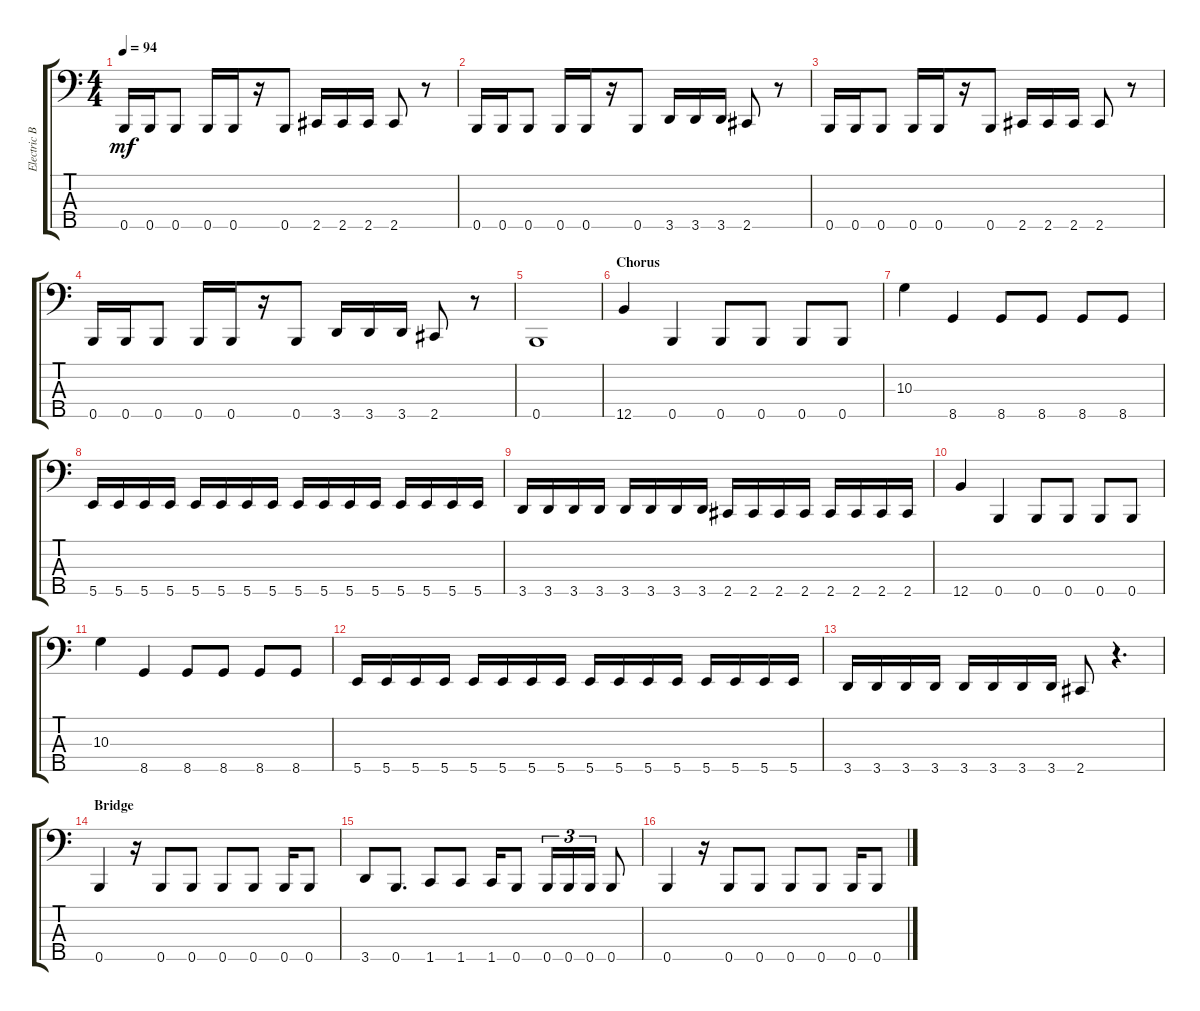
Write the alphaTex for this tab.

\track ("Electric Bass" "Electric B") {instrument electricbassfinger}
\staff {score tabs}
\tuning (G2 D2 A1 E1 B0) {hide}
\ts (4 4)
\tempo 94
\clef f4
\ks c
0.5.16{dy mf} 0.5.16 0.5.8 0.5.16 0.5.16 r.16 0.5.8 2.5.16 2.5.16 2.5.16 2.5.8 r.8 |
0.5.16 0.5.16 0.5.8 0.5.16 0.5.16 r.16 0.5.8 3.5.16 3.5.16 3.5.16 2.5.8 r.8 |
0.5.16 0.5.16 0.5.8 0.5.16 0.5.16 r.16 0.5.8 2.5.16 2.5.16 2.5.16 2.5.8 r.8 |
0.5.16 0.5.16 0.5.8 0.5.16 0.5.16 r.16 0.5.8 3.5.16 3.5.16 3.5.16 2.5.8 r.8 |
0.5.1 |
\section ("" "Chorus")
12.5.4 0.5.4 0.5.8 0.5.8 0.5.8 0.5.8 |
10.3.4 8.5.4 8.5.8 8.5.8 8.5.8 8.5.8 |
5.5.16 5.5.16 5.5.16 5.5.16 5.5.16 5.5.16 5.5.16 5.5.16 5.5.16 5.5.16 5.5.16 5.5.16 5.5.16 5.5.16 5.5.16 5.5.16 |
3.5.16 3.5.16 3.5.16 3.5.16 3.5.16 3.5.16 3.5.16 3.5.16 2.5.16 2.5.16 2.5.16 2.5.16 2.5.16 2.5.16 2.5.16 2.5.16 |
12.5.4 0.5.4 0.5.8 0.5.8 0.5.8 0.5.8 |
10.3.4 8.5.4 8.5.8 8.5.8 8.5.8 8.5.8 |
5.5.16 5.5.16 5.5.16 5.5.16 5.5.16 5.5.16 5.5.16 5.5.16 5.5.16 5.5.16 5.5.16 5.5.16 5.5.16 5.5.16 5.5.16 5.5.16 |
3.5.16 3.5.16 3.5.16 3.5.16 3.5.16 3.5.16 3.5.16 3.5.16 2.5.8 r.4{d} |
\section ("" "Bridge")
0.5.4 r.16 0.5.8 0.5.8 0.5.8 0.5.8 0.5.16 0.5.8 |
3.5.8 0.5.8{d} 1.5.8 1.5.8 1.5.16 0.5.8 0.5.16{tu (3 2)} 0.5.16{tu (3 2)} 0.5.16{tu (3 2)} 0.5.8 |
0.5.4 r.16 0.5.8 0.5.8 0.5.8 0.5.8 0.5.16 0.5.8
